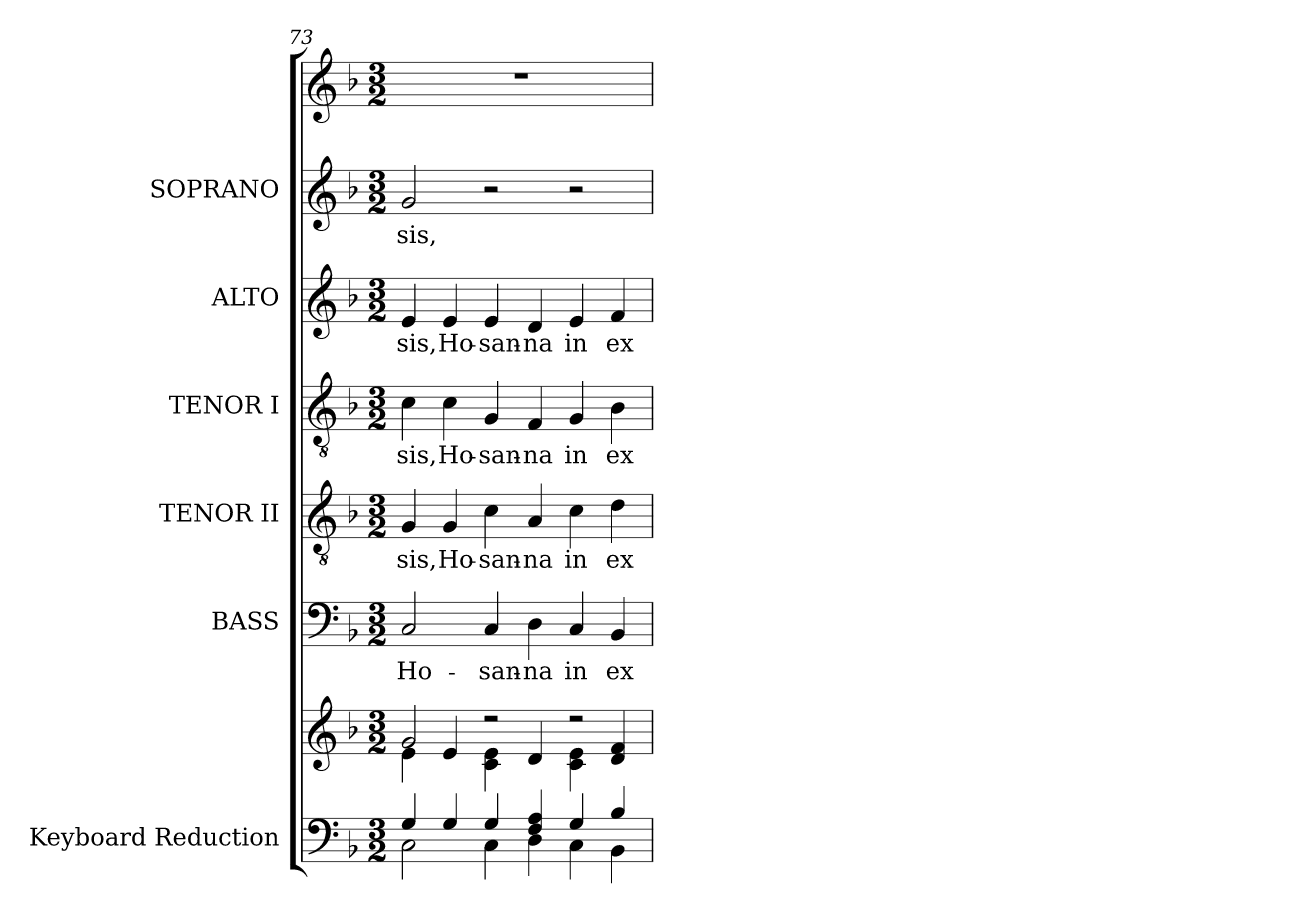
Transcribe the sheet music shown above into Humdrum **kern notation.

**kern	**kern	**kern	**text	**kern	**text	**kern	**text	**kern	**text	**kern	**text	**kern
*part7	*part7	*part6	*part6	*part5	*part5	*part4	*part4	*part3	*part3	*part2	*part2	*part1
*staff8	*staff7	*staff6	*staff6	*staff5	*staff5	*staff4	*staff4	*staff3	*staff3	*staff2	*staff2	*staff1
*I"Keyboard Reduction	*	*I"BASS	*	*I"TENOR II	*	*I"TENOR I	*	*I"ALTO	*	*I"SOPRANO	*	*
*I'Reduc.	*	*I'B.	*	*I'T. II	*	*I'T. I	*	*I'A.	*	*I'S.	*	*
*clefF4	*clefG2	*clefF4	*	*clefGv2	*	*clefGv2	*	*clefG2	*	*clefG2	*	*clefG2
*	*	*	*	*ITrd7c12	*	*ITrd7c12	*	*	*	*	*	*
*k[b-]	*k[b-]	*k[b-]	*	*k[b-]	*	*k[b-]	*	*k[b-]	*	*k[b-]	*	*k[b-]
*F:	*F:	*F:	*	*F:	*	*F:	*	*F:	*	*F:	*	*F:
*M3/2	*M3/2	*M3/2	*	*M3/2	*	*M3/2	*	*M3/2	*	*M3/2	*	*M3/2
=73	=73	=73	=73	=73	=73	=73	=73	=73	=73	=73	=73	=73
*^	*^	*	*	*	*	*	*	*	*	*	*	*
!	!	!	!	!	!LO:LY:b:color=#000000	!	!	!	!	!	!	!	!	!
!	!	!	!	!	!	!	!LO:LY:b:color=#000000	!	!	!	!	!	!	!
!	!	!	!	!	!	!	!	!	!LO:LY:b:color=#000000	!	!	!	!	!
!	!	!	!	!	!	!	!	!	!	!	!LO:LY:b:color=#000000	!	!	!
!	!	!	!	!	!	!	!	!	!	!	!	!	!LO:LY:b:color=#000000	!LO:N:vis=1
4Gi/	2Ci\	2gi/	4ei\	2Ci/	Ho-	4GGi/	-sis,	4Ci\	-sis,	4ei/	-sis,	2gi/	-sis,	1.r
!	!	!	!	!	!	!	!LO:LY:b:color=#000000	!	!	!	!	!	!	!
!	!	!	!	!	!	!	!	!	!LO:LY:b:color=#000000	!	!	!	!	!
!	!	!	!	!	!	!	!	!	!	!	!LO:LY:b:color=#000000	!	!	!
4Gi/	.	.	4ei/	.	.	4GGi/	Ho-	4Ci\	Ho-	4ei/	Ho-	.	.	.
!	!	!	!	!	!LO:LY:b:color=#000000	!	!	!	!	!	!	!	!	!
!	!	!	!	!	!	!	!LO:LY:b:color=#000000	!	!	!	!	!	!	!
!	!	!	!	!	!	!	!	!	!LO:LY:b:color=#000000	!	!	!	!	!
!	!	!	!	!	!	!	!	!	!	!	!LO:LY:b:color=#000000	!	!	!
4Gi/	4Ci\	2r	4ci\ 4ei	4Ci/	-san-	4Ci\	-san-	4GGi/	-san-	4ei/	-san-	2r	.	.
!	!	!	!	!	!LO:LY:b:color=#000000	!	!	!	!	!	!	!	!	!
!	!	!	!	!	!	!	!LO:LY:b:color=#000000	!	!	!	!	!	!	!
!	!	!	!	!	!	!	!	!	!LO:LY:b:color=#000000	!	!	!	!	!
!	!	!	!	!	!	!	!	!	!	!	!LO:LY:b:color=#000000	!	!	!
4Fi/ 4Ai	4Di\	.	4di/	4Di\	-na	4AAi/	-na	4FFi/	-na	4di/	-na	.	.	.
!	!	!	!	!	!LO:LY:b:color=#000000	!	!	!	!	!	!	!	!	!
!	!	!	!	!	!	!	!LO:LY:b:color=#000000	!	!	!	!	!	!	!
!	!	!	!	!	!	!	!	!	!LO:LY:b:color=#000000	!	!	!	!	!
!	!	!	!	!	!	!	!	!	!	!	!LO:LY:b:color=#000000	!	!	!
4Gi/	4Ci\	2r	4ci\ 4ei	4Ci/	in	4Ci\	in	4GGi/	in	4ei/	in	2r	.	.
!	!	!	!	!	!LO:LY:b:color=#000000	!	!	!	!	!	!	!	!	!
!	!	!	!	!	!	!	!LO:LY:b:color=#000000	!	!	!	!	!	!	!
!	!	!	!	!	!	!	!	!	!LO:LY:b:color=#000000	!	!	!	!	!
!	!	!	!	!	!	!	!	!	!	!	!LO:LY:b:color=#000000	!	!	!
4B-i/	4BB-i\	.	4di/ 4fi	4BB-i/	ex-	4Di\	ex-	4BB-i\	ex-	4fi/	ex-	.	.	.
*v	*v	*	*	*	*	*	*	*	*	*	*	*	*	*
*	*v	*v	*	*	*	*	*	*	*	*	*	*	*
=	=	=	=	=	=	=	=	=	=	=	=	=
*-	*-	*-	*-	*-	*-	*-	*-	*-	*-	*-	*-	*-
